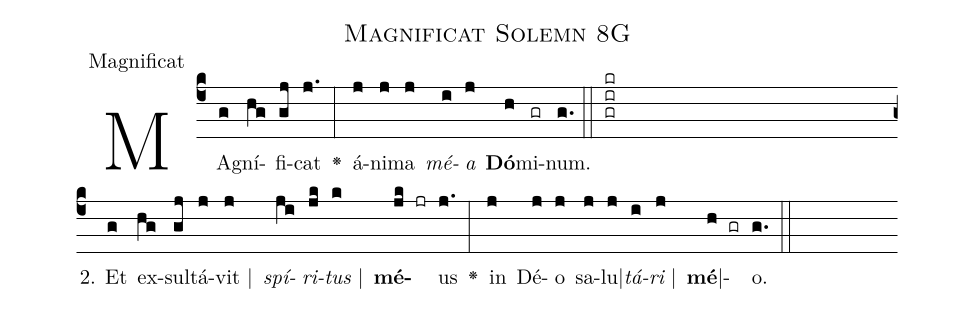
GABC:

name: Magnificat Solemn 8G;
office-part: Magnificat;
%%
% The syntax in this part is called gabc. Please refer to http://home.gna.org/gregorio/gabc/#basis

(c4)MA(g)gní(hg)fi(gj)cat(j.) <v>\greheightstar</v>(:) á(j)ni(j)ma(j) <i>mé</i>(i)<i>a</i>(j) <b>Dó</b>(h)mi(gr)num.(g.) (::) ({gr}{ir}krZ)
2. Et(g) ex(hg)sul(gj)tá(j)vit |(j) <i>spí</i>(ji)<i>ri</i>(jk)<i>tus</i> |(k) <b>mé</b>(jk jr)us(j.) <v>\greheightstar</v>(:)
in(j) Dé(j)o(j) sa(j)lu|(j)<i>tá</i>(i)<i>ri</i> |(j) <b>mé</b>|(h gr)o.(g.) (::)

%E(j) u(j) o(i) u(j) a(h) e.(g.) (::)

%Mediant of 1 accent with 3 preperatory syllables
%Termination of 1 accent with 2 preperatory syllables
